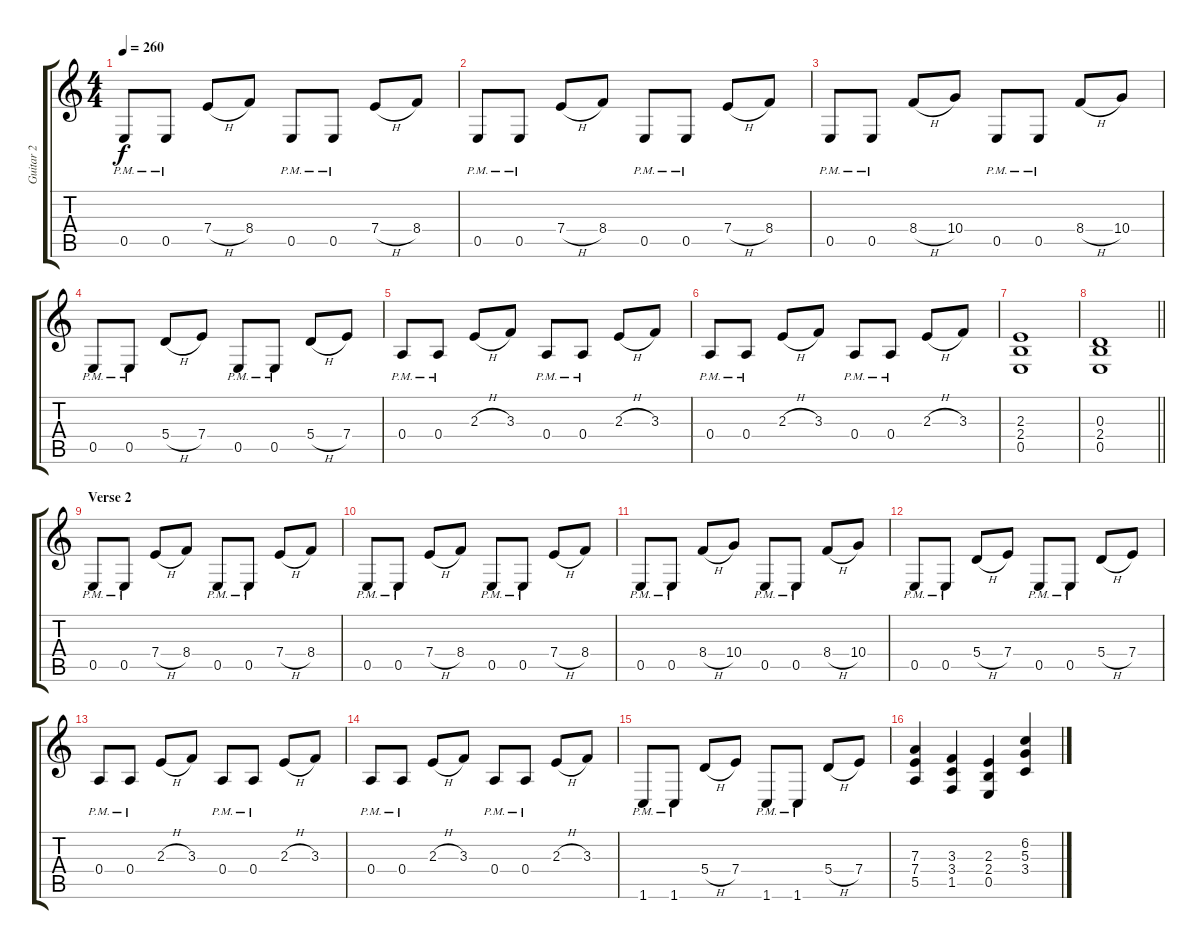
\track ("Guitar 2" "Guitar 2") {instrument distortionguitar}
\staff {score tabs}
\tuning (B3 Gb3 D3 A2 E2 B1) {hide}
\ts (4 4)
\tempo 260
\clef g2
\ks c
0.5{pm}.8{dy f} 0.5{pm}.8 7.4{h}.8 8.4.8 0.5{pm}.8 0.5{pm}.8 7.4{h}.8 8.4.8 |
0.5{pm}.8 0.5{pm}.8 7.4{h}.8 8.4.8 0.5{pm}.8 0.5{pm}.8 7.4{h}.8 8.4.8 |
0.5{pm}.8 0.5{pm}.8 8.4{h}.8 10.4.8 0.5{pm}.8 0.5{pm}.8 8.4{h}.8 10.4.8 |
0.5{pm}.8 0.5{pm}.8 5.4{h}.8 7.4.8 0.5{pm}.8 0.5{pm}.8 5.4{h}.8 7.4.8 |
0.4{pm}.8 0.4{pm}.8 2.3{h}.8 3.3.8 0.4{pm}.8 0.4{pm}.8 2.3{h}.8 3.3.8 |
0.4{pm}.8 0.4{pm}.8 2.3{h}.8 3.3.8 0.4{pm}.8 0.4{pm}.8 2.3{h}.8 3.3.8 |
(2.3 2.4 0.5).1 |
\barLineRight lightlight
(0.3 2.4 0.5).1 |
\section ("" "Verse 2")
0.5{pm}.8{balance 0} 0.5{pm}.8 7.4{h}.8 8.4.8 0.5{pm}.8 0.5{pm}.8 7.4{h}.8 8.4.8 |
0.5{pm}.8 0.5{pm}.8 7.4{h}.8 8.4.8 0.5{pm}.8 0.5{pm}.8 7.4{h}.8 8.4.8 |
0.5{pm}.8 0.5{pm}.8 8.4{h}.8 10.4.8 0.5{pm}.8 0.5{pm}.8 8.4{h}.8 10.4.8 |
0.5{pm}.8 0.5{pm}.8 5.4{h}.8 7.4.8 0.5{pm}.8 0.5{pm}.8 5.4{h}.8 7.4.8 |
0.4{pm}.8 0.4{pm}.8 2.3{h}.8 3.3.8 0.4{pm}.8 0.4{pm}.8 2.3{h}.8 3.3.8 |
0.4{pm}.8 0.4{pm}.8 2.3{h}.8 3.3.8 0.4{pm}.8 0.4{pm}.8 2.3{h}.8 3.3.8 |
1.6{pm}.8 1.6{pm}.8 5.4{h}.8 7.4.8 1.6{pm}.8 1.6{pm}.8 5.4{h}.8 7.4.8 |
(7.3 7.4 5.5).4 (3.3 3.4 1.5).4 (2.3 2.4 0.5).4 (6.2 5.3 3.4).4
